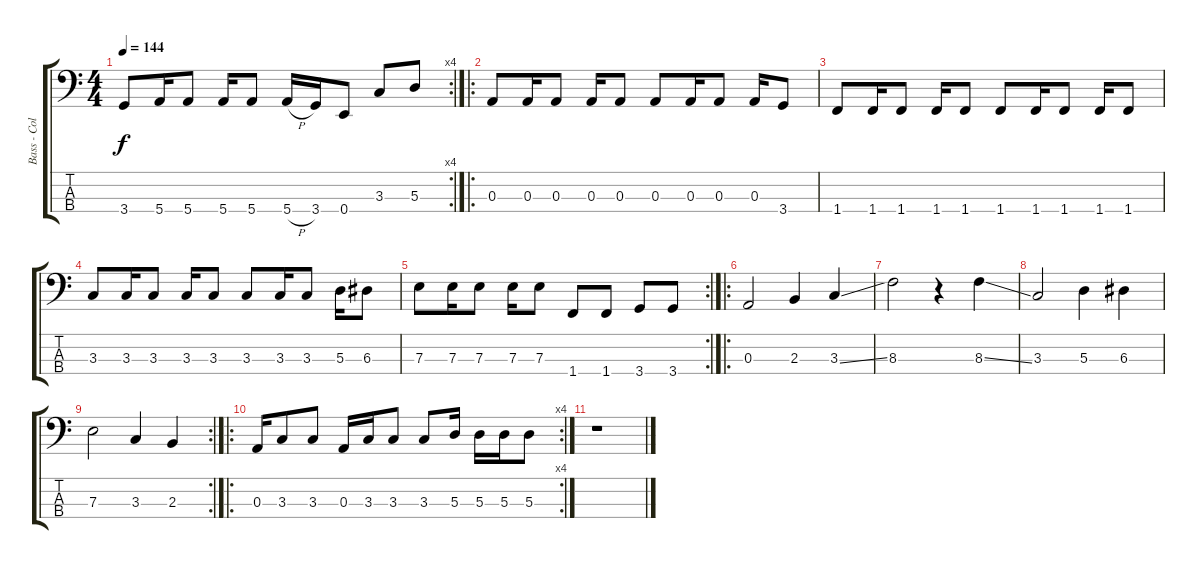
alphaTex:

\track ("Bass - Colin Kimberly" "Bass - Col") {instrument electricbasspick}
\staff {score tabs}
\tuning (G2 D2 A1 E1) {hide}
\rc 4
\ts (4 4)
\tempo 144
\clef f4
\ks c
3.4.8{dy f} 5.4.16 5.4.8 5.4.16 5.4.8 5.4{h}.16 3.4.16 0.4.8 3.3.8 5.3.8 |
\ro
0.3.8 0.3.16 0.3.8 0.3.16 0.3.8 0.3.8 0.3.16 0.3.8 0.3.16 3.4.8 |
1.4.8 1.4.16 1.4.8 1.4.16 1.4.8 1.4.8 1.4.16 1.4.8 1.4.16 1.4.8 |
3.3.8 3.3.16 3.3.8 3.3.16 3.3.8 3.3.8 3.3.16 3.3.8 5.3.16 6.3.8 |
\rc 2
7.3.8 7.3.16 7.3.8 7.3.16 7.3.8 1.4.8 1.4.8 3.4.8 3.4.8 |
\ro
0.3.2 2.3.4 3.3{ss}.4 |
8.3.2 r.4 8.3{ss}.4 |
3.3.2 5.3.4 6.3.4 |
\rc 2
7.3.2 3.3.4 2.3.4 |
\ro
\rc 4
0.3.16 3.3.8 3.3.8 0.3.16 3.3.16 3.3.8 3.3.8 5.3.16 5.3.16 5.3.16 5.3.8 |
r.1
